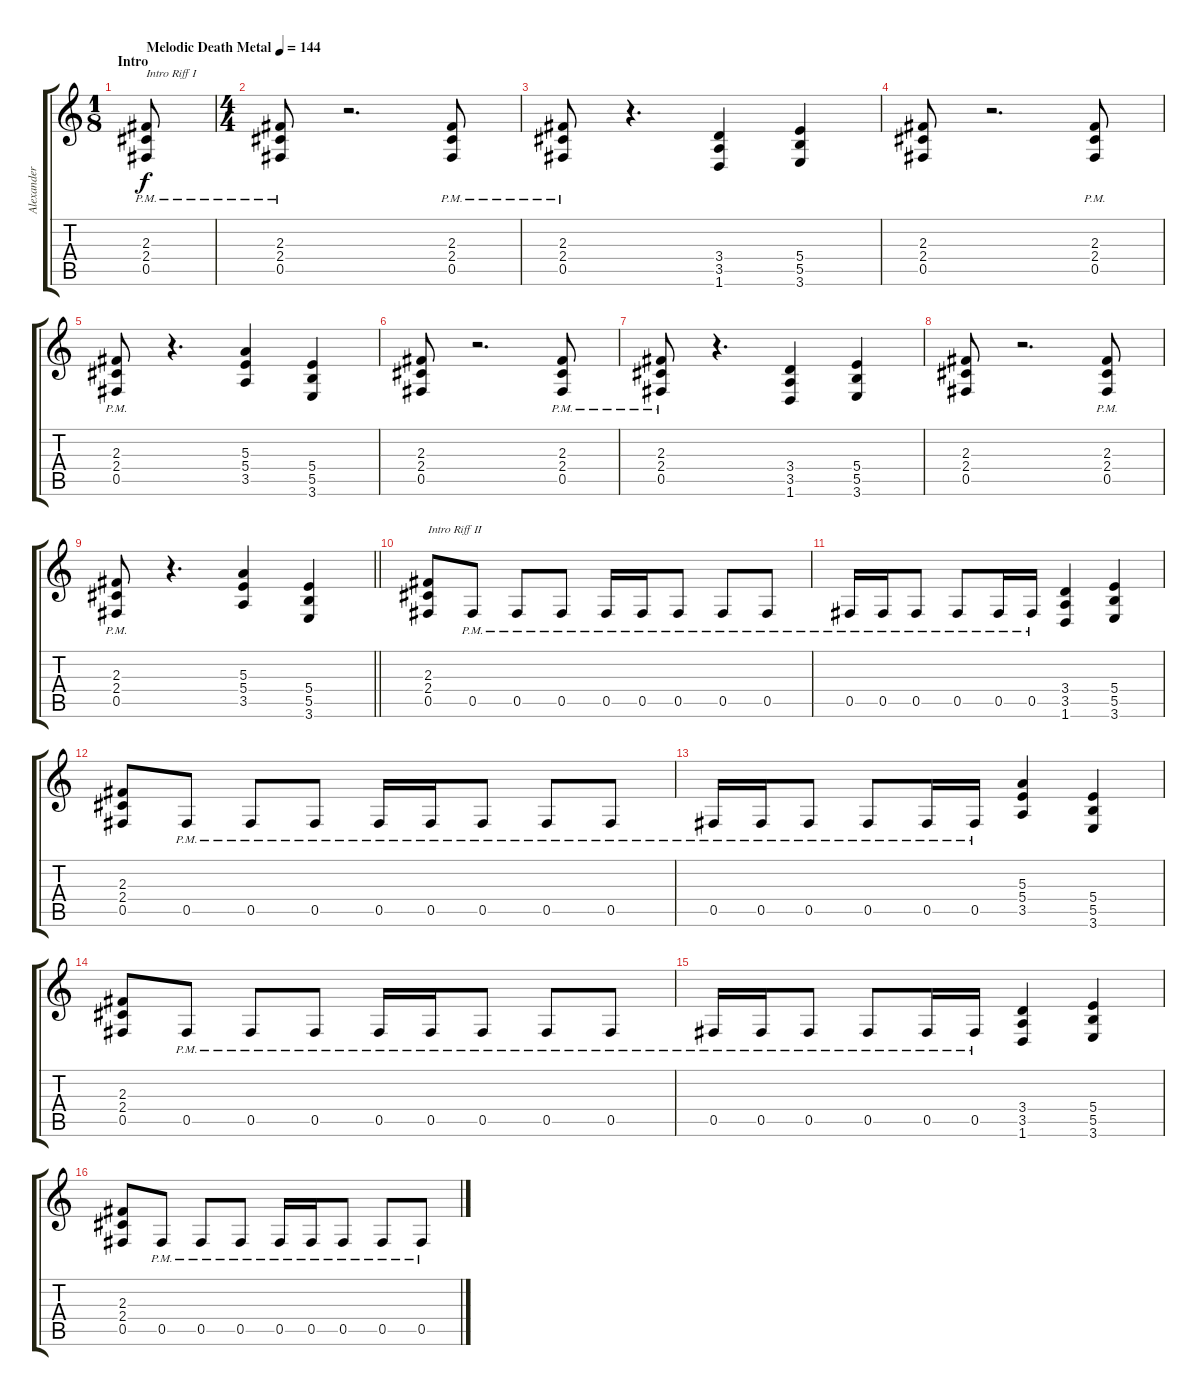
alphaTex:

\track ("Alexander (Rythm Guitar)" "Alexander ") {instrument overdrivenguitar}
\staff {score tabs}
\tuning (Db4 Ab3 E3 B2 Gb2 Db2) {hide}
\ts (1 8)
\section ("" "Intro")
\tempo (144 "Melodic Death Metal")
\clef g2
\ks c
(2.3{pm} 2.4{pm} 0.5{pm}).8{txt "Intro Riff I" dy f volume 13 balance 14 instrument overdrivenguitar} |
\ts (4 4)
(2.3{pm} 2.4{pm} 0.5{pm}).8 r.2{d} (2.3{pm} 2.4{pm} 0.5{pm}).8 |
(2.3{pm} 2.4{pm} 0.5{pm}).8 r.4{d} (3.4 3.5 1.6).4 (5.4 5.5 3.6).4 |
(2.3 2.4 0.5).8 r.2{d} (2.3{pm} 2.4{pm} 0.5{pm}).8 |
(2.3{pm} 2.4{pm} 0.5{pm}).8 r.4{d} (5.3 5.4 3.5).4 (5.4 5.5 3.6).4 |
(2.3 2.4 0.5).8 r.2{d} (2.3{pm} 2.4{pm} 0.5{pm}).8 |
(2.3{pm} 2.4{pm} 0.5{pm}).8 r.4{d} (3.4 3.5 1.6).4 (5.4 5.5 3.6).4 |
(2.3 2.4 0.5).8 r.2{d} (2.3{pm} 2.4{pm} 0.5{pm}).8 |
\barLineRight lightlight
(2.3{pm} 2.4{pm} 0.5{pm}).8 r.4{d} (5.3 5.4 3.5).4 (5.4 5.5 3.6).4 |
(2.3 2.4 0.5).8{txt "Intro Riff II"} 0.5{pm}.8 0.5{pm}.8 0.5{pm}.8 0.5{pm}.16 0.5{pm}.16 0.5{pm}.8 0.5{pm}.8 0.5{pm}.8 |
0.5{pm}.16 0.5{pm}.16 0.5{pm}.8 0.5{pm}.8 0.5{pm}.16 0.5{pm}.16 (3.4 3.5 1.6).4 (5.4 5.5 3.6).4 |
(2.3 2.4 0.5).8 0.5{pm}.8 0.5{pm}.8 0.5{pm}.8 0.5{pm}.16 0.5{pm}.16 0.5{pm}.8 0.5{pm}.8 0.5{pm}.8 |
0.5{pm}.16 0.5{pm}.16 0.5{pm}.8 0.5{pm}.8 0.5{pm}.16 0.5{pm}.16 (5.3 5.4 3.5).4 (5.4 5.5 3.6).4 |
(2.3 2.4 0.5).8 0.5{pm}.8 0.5{pm}.8 0.5{pm}.8 0.5{pm}.16 0.5{pm}.16 0.5{pm}.8 0.5{pm}.8 0.5{pm}.8 |
0.5{pm}.16 0.5{pm}.16 0.5{pm}.8 0.5{pm}.8 0.5{pm}.16 0.5{pm}.16 (3.4 3.5 1.6).4 (5.4 5.5 3.6).4 |
(2.3 2.4 0.5).8 0.5{pm}.8 0.5{pm}.8 0.5{pm}.8 0.5{pm}.16 0.5{pm}.16 0.5{pm}.8 0.5{pm}.8 0.5{pm}.8
